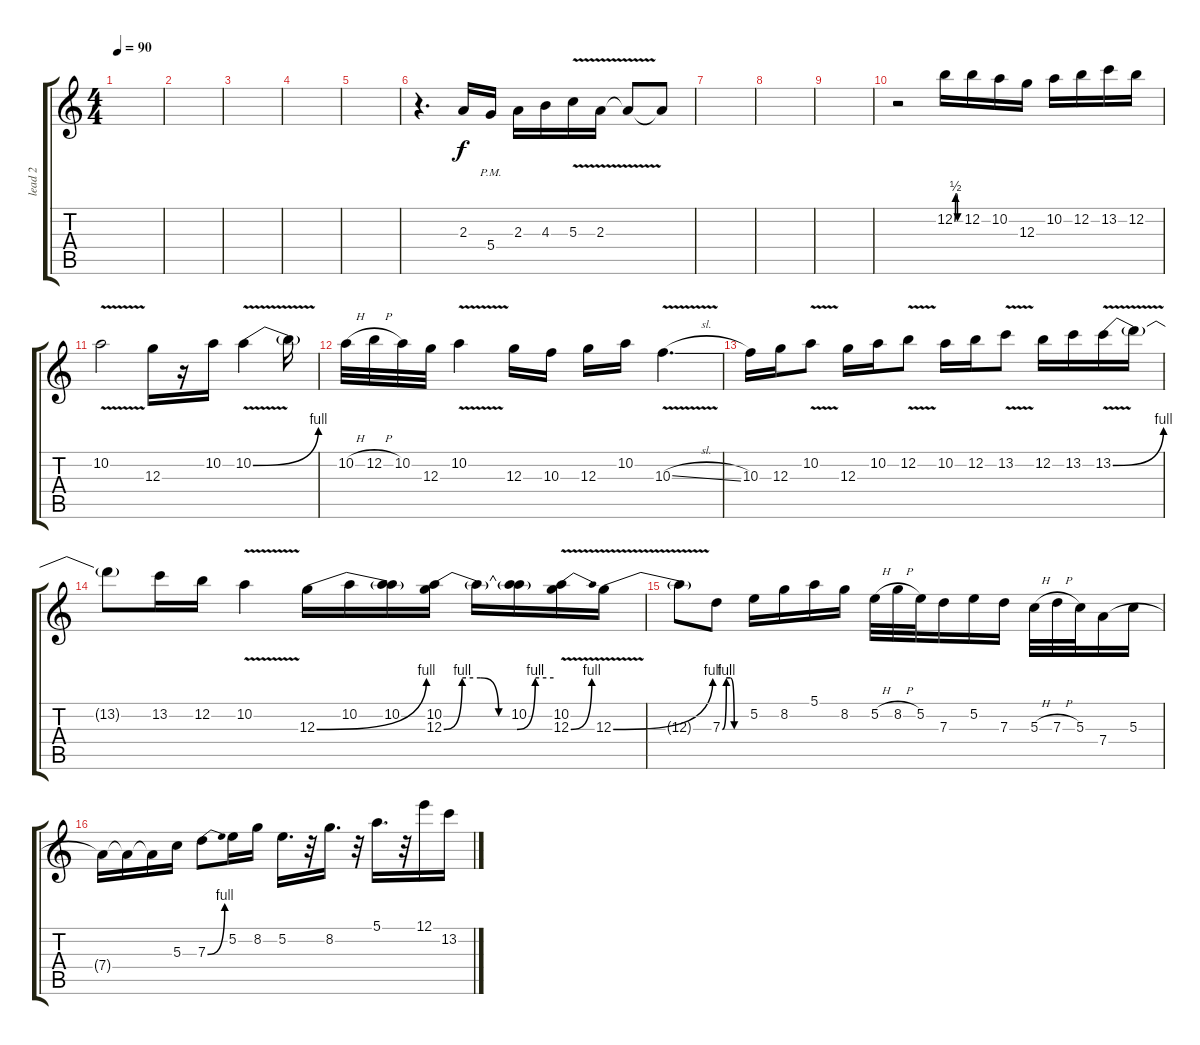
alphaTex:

\track ("lead 2" "lead 2") {instrument overdrivenguitar}
\staff {score tabs}
\tuning (E4 B3 G3 D3 A2 E2) {hide}
\ts (4 4)
\tempo 90
\clef g2
\ks c
|
|
|
|
|
r.4{d} 2.3.16 5.4{pm}.16 2.3.16 4.3.16 5.3{v}.16 2.3{v}.16 2.3{t}.8 2.3{t}.8 |
|
|
|
r.2 12.2{be (custom 0 0 10 2 20 2 30 0 60 0)}.16 12.2.16 10.2.16 12.3.16 10.2.16 12.2.16 13.2.16 12.2.16 |
10.2{v}.2 12.3.16 r.16 10.2.16 10.2{be (bend 0 0 60 4) v}.4 10.2{t}.16 |
10.2{h}.32 12.2{h}.32 10.2.32 12.3.32 10.2{v}.4 12.3.16 10.3.16 12.3.16 10.2.16 10.3{v sl}.4{d} |
10.3.16 12.3.16 10.2{v}.8 12.3.16 10.2.16 12.2{v}.8 10.2.16 12.2.16 13.2{v}.8 12.2.16 13.2.16 13.2{be (bend 0 0 60 4) v}.16 13.2{t}.16 |
13.2{t}.8 13.2.16 12.2.16 10.2{v}.4 12.3{be (bend 0 0 60 4)}.16 10.2.16 (10.2 12.3{t}).16 (10.2 12.3{be (custom 0 0 10 4 20 4 30 0 40 0 50 4 60 4)}).16 12.3{t}.16 (10.2 12.3{t}).16 (10.2 12.3{be (bend 0 0 60 4) v}).16 12.3{be (bend 0 0 60 4) v}.16 |
12.3{t}.8 7.3{be (custom 0 0 10 4 20 4 30 0 60 0)}.8 5.2.16 8.2.16 5.1.16 8.2.16 5.2{h}.32 8.2{h}.32 5.2.32 7.3.16 5.2.16 7.3.16 5.3{h}.32 7.3{h}.32 5.3.32 7.4.16 5.3.16 |
7.4{t}.16 7.4{t}.16 7.4{t}.16 5.3.16 7.3{be (bend 0 0 60 4)}.8 5.2.16 8.2.16 5.2.16{d} r.32 8.2.16{d} r.32 5.1.16{d} r.32 12.1.16 13.2.16
